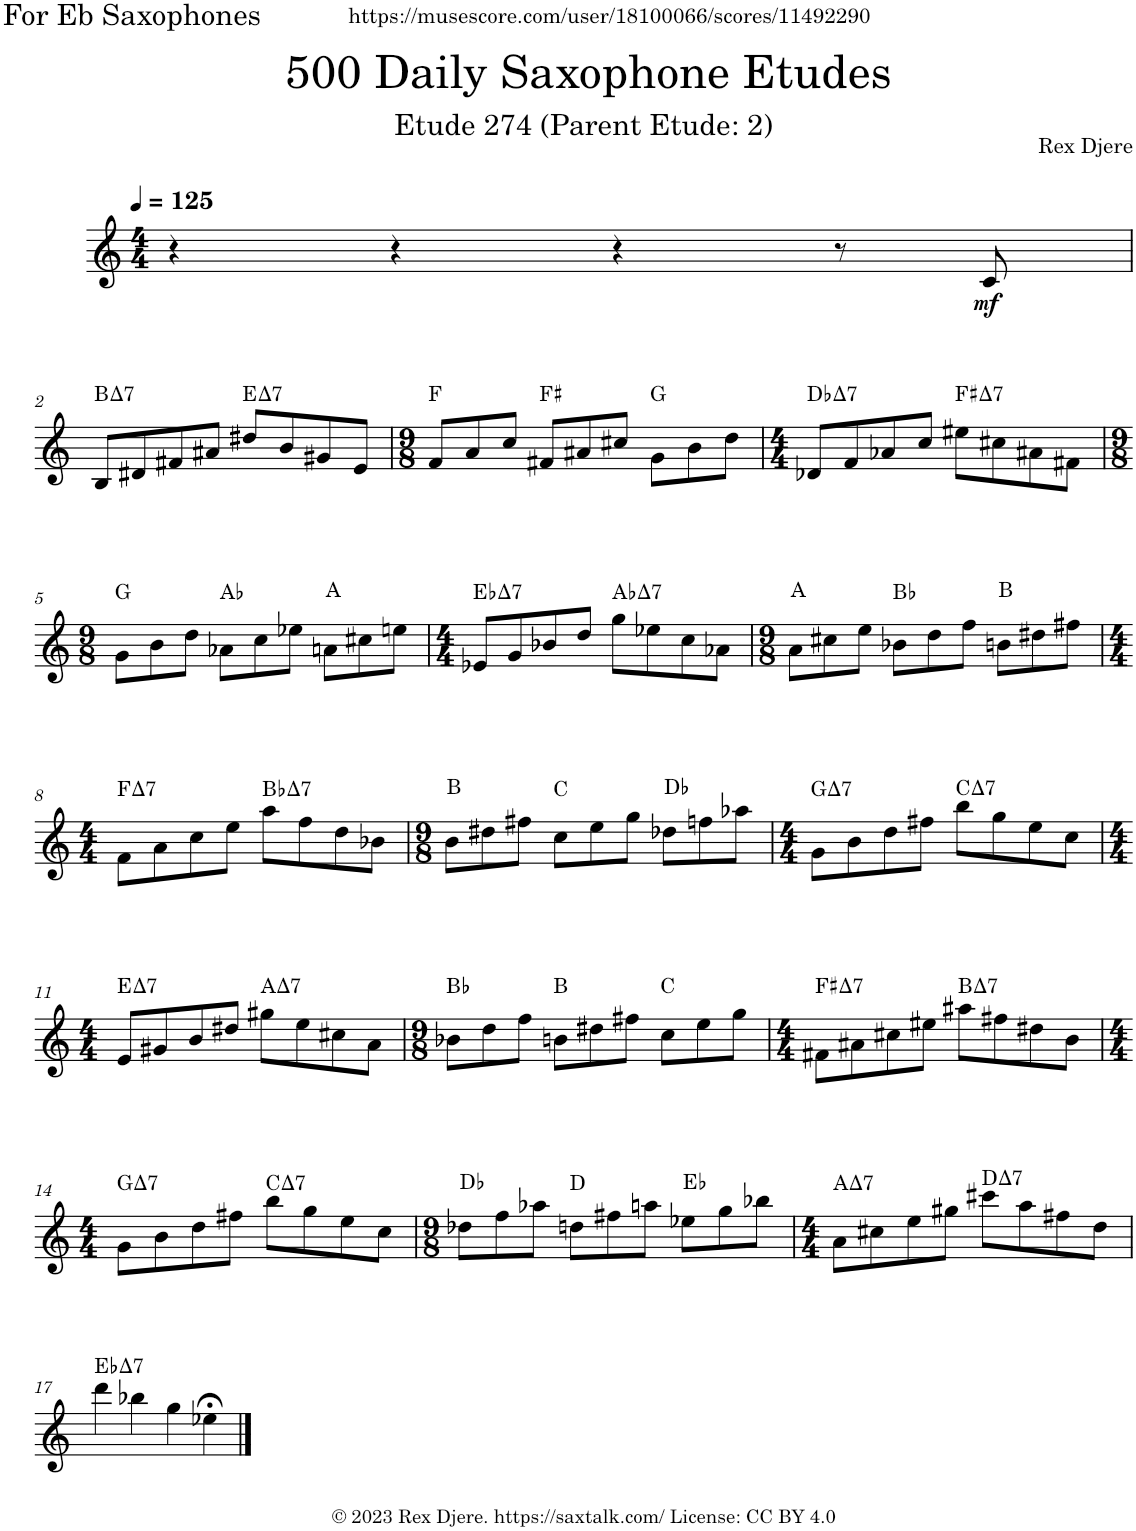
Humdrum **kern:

**kern	**dynam	**harte
*part1	*part1	*part1
*staff1	*staff1	*
*I"Alto Saxophone	*	*
*I'A. Sax.	*	*
*clefG2	*	*
*Trd5c9	*	*
*k[]	*	*
*M4/4	*	*
*MM125	*	*
=1	=1	=1
4r	.	.
4r	.	.
4r	.	.
8r	.	.
!	!LO:DY:b	!
8c/	mf	.
!!LO:LB:g=z
=2	=2	=2
!	!	!LO:H:kt=7
8B/L	.	B:maj7
8d#X/	.	.
8f#X/	.	.
8a#X/J	.	.
!	!	!LO:H:kt=7
8dd#X/L	.	E:maj7
8b/	.	.
8g#X/	.	.
8e/J	.	.
=3	=3	=3
*M9/8	*	*
8f/L	.	F:maj
8a/	.	.
8cc/J	.	.
8f#X/L	.	F#:maj
8a#X/	.	.
8cc#X/J	.	.
8g\L	.	G:maj
8b\	.	.
8dd\J	.	.
=4	=4	=4
*M4/4	*	*
!	!	!LO:H:kt=7
8d-X/L	.	Db:maj7
8f/	.	.
8a-X/	.	.
8cc/J	.	.
!	!	!LO:H:kt=7
8ee#X\L	.	F#:maj7
8cc#X\	.	.
8a#X\	.	.
8f#X\J	.	.
!!LO:LB:g=z
=5	=5	=5
*M9/8	*	*
8g\L	.	G:maj
8b\	.	.
8dd\J	.	.
8a-X\L	.	Ab:maj
8cc\	.	.
8ee-X\J	.	.
8an\L	.	A:maj
8cc#X\	.	.
8een\J	.	.
=6	=6	=6
*M4/4	*	*
!	!	!LO:H:kt=7
8e-X/L	.	Eb:maj7
8g/	.	.
8b-X/	.	.
8dd/J	.	.
!	!	!LO:H:kt=7
8gg\L	.	Ab:maj7
8ee-X\	.	.
8cc\	.	.
8a-X\J	.	.
=7	=7	=7
*M9/8	*	*
8a\L	.	A:maj
8cc#X\	.	.
8ee\J	.	.
8b-X\L	.	Bb:maj
8dd\	.	.
8ff\J	.	.
8bn\L	.	B:maj
8dd#X\	.	.
8ff#X\J	.	.
!!LO:LB:g=z
=8	=8	=8
*M4/4	*	*
!	!	!LO:H:kt=7
8f\L	.	F:maj7
8a\	.	.
8cc\	.	.
8ee\J	.	.
!	!	!LO:H:kt=7
8aa\L	.	Bb:maj7
8ff\	.	.
8dd\	.	.
8b-X\J	.	.
=9	=9	=9
*M9/8	*	*
8b\L	.	B:maj
8dd#X\	.	.
8ff#X\J	.	.
8cc\L	.	C:maj
8ee\	.	.
8gg\J	.	.
8dd-X\L	.	Db:maj
8ffn\	.	.
8aa-X\J	.	.
=10	=10	=10
*M4/4	*	*
!	!	!LO:H:kt=7
8g\L	.	G:maj7
8b\	.	.
8dd\	.	.
8ff#X\J	.	.
!	!	!LO:H:kt=7
8bb\L	.	C:maj7
8gg\	.	.
8ee\	.	.
8cc\J	.	.
!!LO:LB:g=z
=11	=11	=11
*M4/4	*	*
!	!	!LO:H:kt=7
8e/L	.	E:maj7
8g#X/	.	.
8b/	.	.
8dd#X/J	.	.
!	!	!LO:H:kt=7
8gg#X\L	.	A:maj7
8ee\	.	.
8cc#X\	.	.
8a\J	.	.
=12	=12	=12
*M9/8	*	*
8b-X\L	.	Bb:maj
8dd\	.	.
8ff\J	.	.
8bn\L	.	B:maj
8dd#X\	.	.
8ff#X\J	.	.
8cc\L	.	C:maj
8ee\	.	.
8gg\J	.	.
=13	=13	=13
*M4/4	*	*
!	!	!LO:H:kt=7
8f#X\L	.	F#:maj7
8a#X\	.	.
8cc#X\	.	.
8ee#X\J	.	.
!	!	!LO:H:kt=7
8aa#X\L	.	B:maj7
8ff#X\	.	.
8dd#X\	.	.
8b\J	.	.
!!LO:LB:g=z
=14	=14	=14
*M4/4	*	*
!	!	!LO:H:kt=7
8g\L	.	G:maj7
8b\	.	.
8dd\	.	.
8ff#X\J	.	.
!	!	!LO:H:kt=7
8bb\L	.	C:maj7
8gg\	.	.
8ee\	.	.
8cc\J	.	.
=15	=15	=15
*M9/8	*	*
8dd-X\L	.	Db:maj
8ff\	.	.
8aa-X\J	.	.
8ddn\L	.	D:maj
8ff#X\	.	.
8aan\J	.	.
8ee-X\L	.	Eb:maj
8gg\	.	.
8bb-X\J	.	.
=16	=16	=16
*M4/4	*	*
!	!	!LO:H:kt=7
8a\L	.	A:maj7
8cc#X\	.	.
8ee\	.	.
8gg#X\J	.	.
!	!	!LO:H:kt=7
8ccc#X\L	.	D:maj7
8aa\	.	.
8ff#X\	.	.
8dd\J	.	.
!!LO:LB:g=z
=17	=17	=17
!	!	!LO:H:kt=7
4ddd\	.	Eb:maj7
4bb-X\	.	.
4gg\	.	.
4ee-X;<\	.	.
==	==	==
*-	*-	*-
